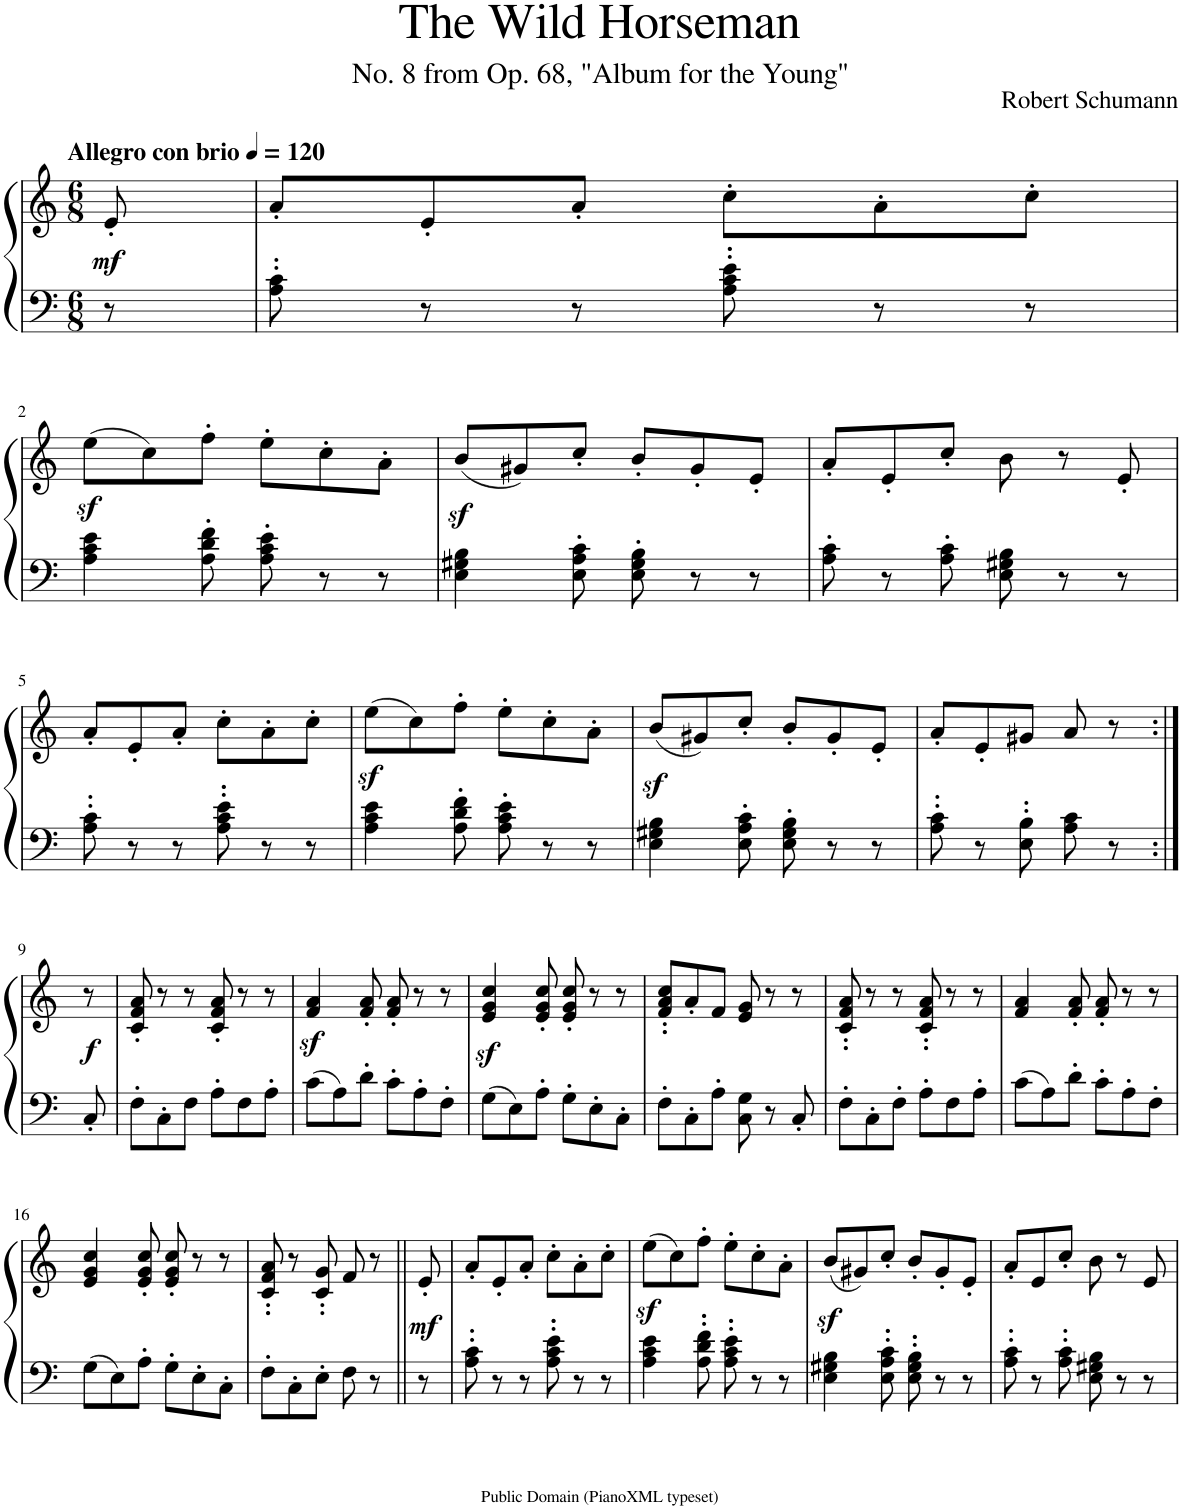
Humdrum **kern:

**kern	**kern	**dynam
*part1	*part1	*part1
*staff2	*staff1	*staff1/2
*I"Piano	*	*
*I'Pno.	*	*
*clefF4	*clefG2	*
*k[]	*k[]	*
*M6/8	*M6/8	*
*MM120	*MM120	*
=	=	=
!	!LO:TX:a:B:t=Allegro con brio	!
!	!	!LO:DY:b
8r	8e'/	mf
=1	=1	=1
8A\' 8c\'	8a'/L	.
8r	8e'/	.
8r	8a'/J	.
8A\' 8c\' 8e\'	8cc'\L	.
8r	8a'\	.
8r	8cc'\J	.
!!LO:LB:g=z
=2	=2	=2
4A\ 4c\ 4e\	(8eez<\L	.
.	8cc\)	.
8A\' 8d\' 8f\'	8ff'\J	.
8A\' 8c\' 8e\'	8ee'\L	.
8r	8cc'\	.
8r	8a'\J	.
=3	=3	=3
4E\ 4G#X\ 4B\	(8bz</L	.
.	8g#X/)	.
8E\' 8A\' 8c\'	8cc'/J	.
8E\' 8G#\' 8B\'	8b'/L	.
8r	8g#'/	.
8r	8e'/J	.
=4	=4	=4
8A\' 8c\'	8a'/L	.
8r	8e'/	.
8A\' 8c\'	8cc'/J	.
8E\ 8G#X\ 8B\	8b\	.
8r	8r	.
8r	8e'/	.
!!LO:LB:g=z
=5	=5	=5
8A\' 8c\'	8a'/L	.
8r	8e'/	.
8r	8a'/J	.
8A\' 8c\' 8e\'	8cc'\L	.
8r	8a'\	.
8r	8cc'\J	.
=6	=6	=6
4A\ 4c\ 4e\	(8eez<\L	.
.	8cc\)	.
8A\' 8d\' 8f\'	8ff'\J	.
8A\' 8c\' 8e\'	8ee'\L	.
8r	8cc'\	.
8r	8a'\J	.
=7	=7	=7
4E\ 4G#X\ 4B\	(8bz</L	.
.	8g#X/)	.
8E\' 8A\' 8c\'	8cc'/J	.
8E\' 8G#\' 8B\'	8b'/L	.
8r	8g#'/	.
8r	8e'/J	.
=8	=8	=8
8A\' 8c\'	8a'/L	.
8r	8e'/	.
8E\' 8B\'	8g#X/J	.
8A\ 8c\	8a/	.
8r	8r	.
!!LO:LB:g=z
=9:|!	=9:|!	=9:|!
!	!	!LO:DY:b
8C'/	8r	f
=10	=10	=10
8F'\L	8c/' 8f/' 8a/'	.
8C'\	8r	.
8F\J	8r	.
8A'\L	8c/' 8f/' 8a/'	.
8F\	8r	.
8A'\J	8r	.
=11	=11	=11
8c\L	4f/z< 4a/z<	.
8A\	.	.
8d'\J	8f/' 8a/'	.
8c'\L	8f/' 8a/'	.
8A'\	8r	.
8F'\J	8r	.
=12	=12	=12
8G\L	4e/z< 4g/z< 4cc/z<	.
8E\	.	.
8A'\J	8e/' 8g/' 8cc/'	.
8G'\L	8e/' 8g/' 8cc/'	.
8E'\	8r	.
8C'\J	8r	.
=13	=13	=13
8F'\L	8f/' 8a/' 8cc/'L	.
8C'\	8a'/	.
8A'\J	8f/J	.
8C\ 8G\	8e/ 8g/	.
8r	8r	.
8C'/	8r	.
=14	=14	=14
8F'\L	8c/' 8f/' 8a/'	.
8C'\	8r	.
8F'\J	8r	.
8A'\L	8c/' 8f/' 8a/'	.
8F\	8r	.
8A'\J	8r	.
=15	=15	=15
8c\L	4f/ 4a/	.
8A\	.	.
8d'\J	8f/' 8a/'	.
8c'\L	8f/' 8a/'	.
8A'\	8r	.
8F'\J	8r	.
!!LO:LB:g=z
=16	=16	=16
8G\L	4e/ 4g/ 4cc/	.
8E\	.	.
8A'\J	8e/' 8g/' 8cc/'	.
8G'\L	8e/' 8g/' 8cc/'	.
8E'\	8r	.
8C'\J	8r	.
=17	=17	=17
8F'\L	8c/' 8f/' 8a/'	.
8C'\	8r	.
8E'\J	8c/' 8g/'	.
8F\	8f/	.
8r	8r	.
=18||	=18||	=18||
!	!	!LO:DY:b
8r	8e'/	mf
=19	=19	=19
8A\' 8c\'	8a'/L	.
8r	8e'/	.
8r	8a'/J	.
8A\' 8c\' 8e\'	8cc'\L	.
8r	8a'\	.
8r	8cc'\J	.
=20	=20	=20
4A\ 4c\ 4e\	(8eez<\L	.
.	8cc\)	.
8A\' 8d\' 8f\'	8ff'\J	.
8A\' 8c\' 8e\'	8ee'\L	.
8r	8cc'\	.
8r	8a'\J	.
=21	=21	=21
4E\ 4G#X\ 4B\	(8bz</L	.
.	8g#X/)	.
8E\' 8A\' 8c\'	8cc'/J	.
8E\' 8G#\' 8B\'	8b'/L	.
8r	8g#'/	.
8r	8e'/J	.
=22	=22	=22
8A\' 8c\'	8a'/L	.
8r	8e/	.
8A\' 8c\'	8cc'/J	.
8E\ 8G#X\ 8B\	8b\	.
8r	8r	.
8r	8e/	.
=	=	=
*-	*-	*-
